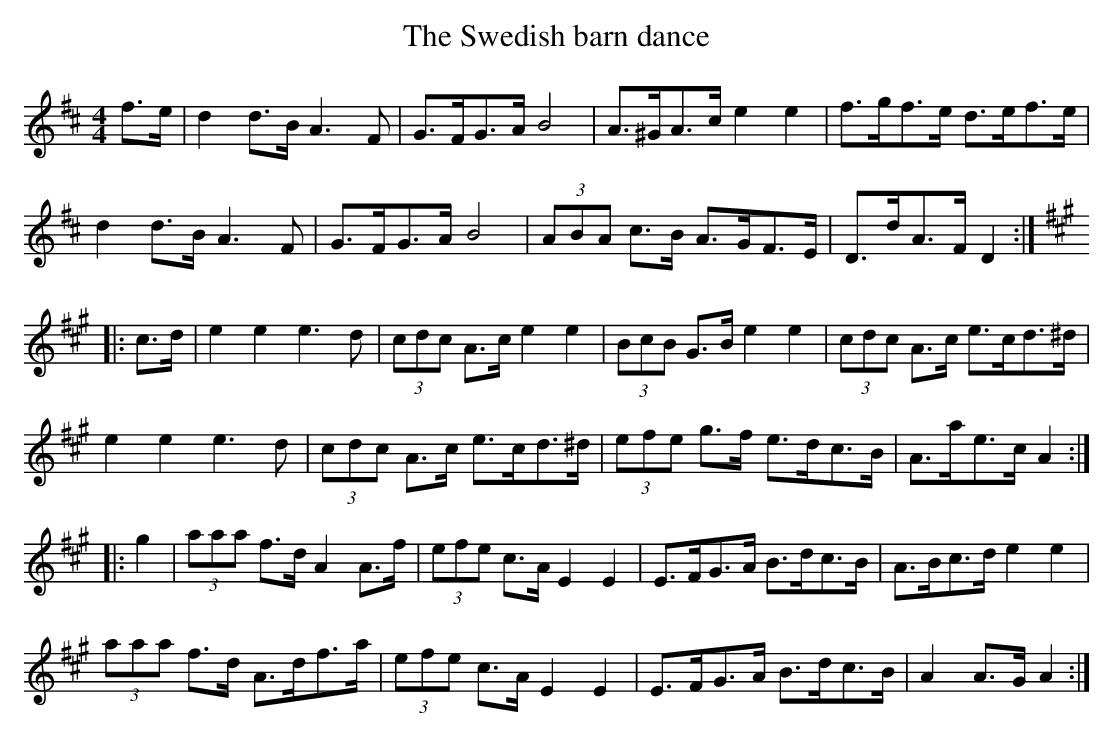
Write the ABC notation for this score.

X:1
T:The Swedish barn dance
M:4/4
K:D
f>e| d2d>B A3F | G>FG>A B4 |A>^GA>c e2e2 | f>gf>e d>ef>e |
d2d>B A3F | G>FG>A B4 |(3ABA c>B A>GF>E | D>dA>F D2 :|
K:A
|:c>d |e2e2e3d | (3cdc A>c e2e2 |(3BcB G>B e2e2 | (3cdc A>c e>cd>^d |
e2e2e3d | (3cdc A>c e>cd>^d | (3efe g>f e>dc>B | A>ae>c A2 :|
|: g2 |(3aaa f>d A2A>f | (3efe c>A E2E2 |E>FG>A B>dc>B |A>Bc>d e2e2 |
(3aaa f>d A>df>a | (3efe c>A E2E2 |E>FG>A B>dc>B | A2A>G A2 :|
